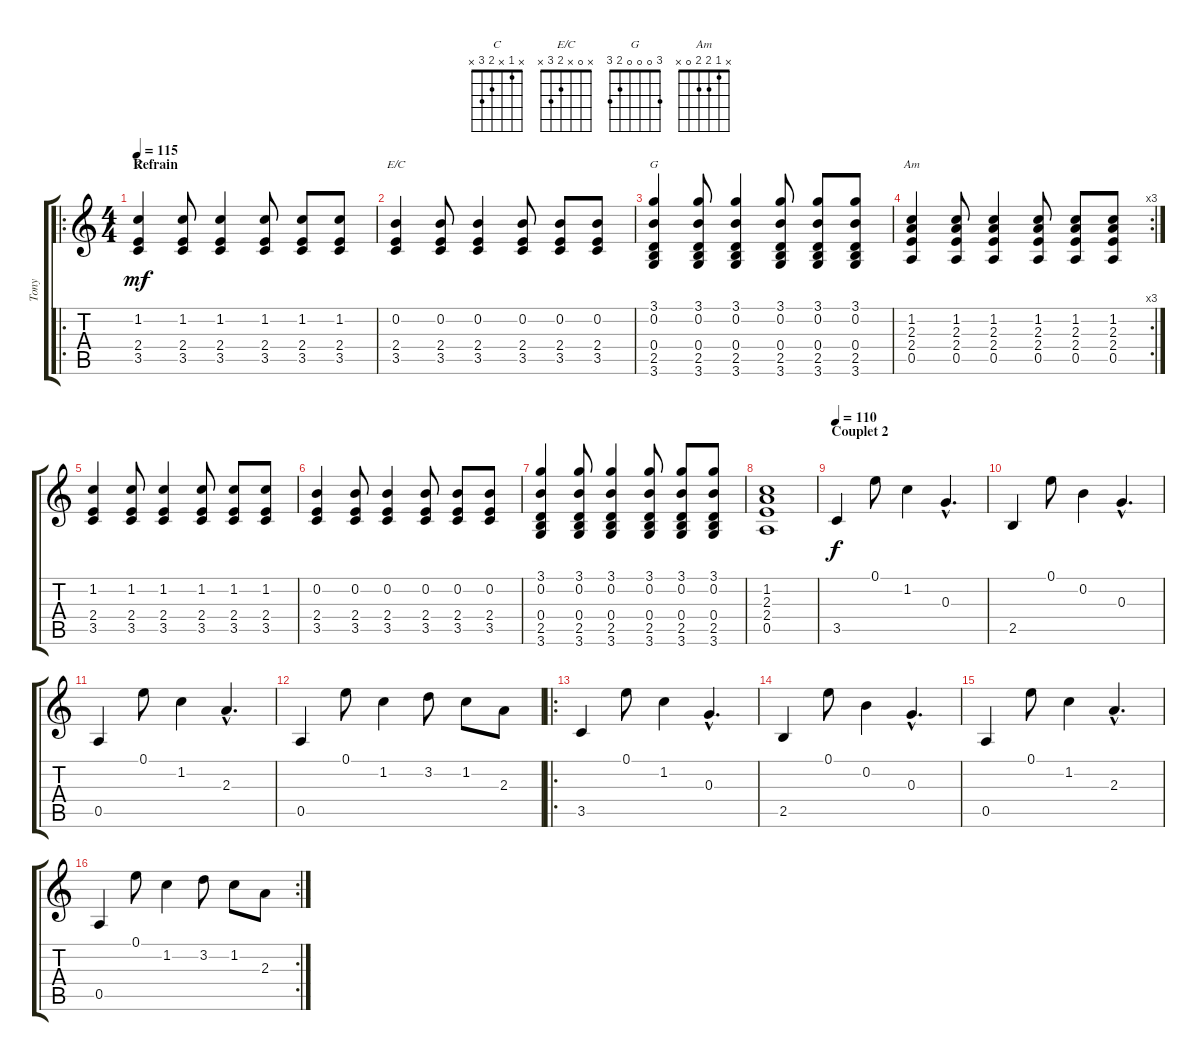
\track ("Tony" "Tony") {instrument electricguitarclean}
\staff {score tabs}
\tuning (E4 B3 G3 D3 A2 E2) {hide}
\chord ("C" x 1 x 2 3 x)
\chord ("E/C" x 0 x 2 3 x)
\chord ("G" 3 0 0 0 2 3)
\chord ("Am" x 1 2 2 0 x)
\ro
\ts (4 4)
\section ("" "Refrain")
\tempo 115
\clef g2
\ks c
(1.2 2.4 3.5).4{ch "C" dy mf} (1.2 2.4 3.5).8 (1.2 2.4 3.5).4 (1.2 2.4 3.5).8 (1.2 2.4 3.5).8 (1.2 2.4 3.5).8 |
(0.2 2.4 3.5).4{ch "E/C"} (0.2 2.4 3.5).8 (0.2 2.4 3.5).4 (0.2 2.4 3.5).8 (0.2 2.4 3.5).8 (0.2 2.4 3.5).8 |
(3.1 0.2 0.4 2.5 3.6).4{ch "G"} (3.1 0.2 0.4 2.5 3.6).8 (3.1 0.2 0.4 2.5 3.6).4 (3.1 0.2 0.4 2.5 3.6).8 (3.1 0.2 0.4 2.5 3.6).8 (3.1 0.2 0.4 2.5 3.6).8 |
\rc 3
(1.2 2.3 2.4 0.5).4{ch "Am"} (1.2 2.3 2.4 0.5).8 (1.2 2.3 2.4 0.5).4 (1.2 2.3 2.4 0.5).8 (1.2 2.3 2.4 0.5).8 (1.2 2.3 2.4 0.5).8 |
(1.2 2.4 3.5).4 (1.2 2.4 3.5).8 (1.2 2.4 3.5).4 (1.2 2.4 3.5).8 (1.2 2.4 3.5).8 (1.2 2.4 3.5).8 |
(0.2 2.4 3.5).4 (0.2 2.4 3.5).8 (0.2 2.4 3.5).4 (0.2 2.4 3.5).8 (0.2 2.4 3.5).8 (0.2 2.4 3.5).8 |
(3.1 0.2 0.4 2.5 3.6).4 (3.1 0.2 0.4 2.5 3.6).8 (3.1 0.2 0.4 2.5 3.6).4 (3.1 0.2 0.4 2.5 3.6).8 (3.1 0.2 0.4 2.5 3.6).8 (3.1 0.2 0.4 2.5 3.6).8 |
(1.2 2.3 2.4 0.5).1 |
\section ("" "Couplet 2")
\tempo 110
3.5.4{dy f} 0.1.8 1.2.4 0.3{hac}.4{d} |
2.5.4 0.1.8 0.2.4 0.3{hac}.4{d} |
0.5.4 0.1.8 1.2.4 2.3{hac}.4{d} |
0.5.4 0.1.8 1.2.4 3.2.8 1.2.8 2.3.8 |
\ro
3.5.4 0.1.8 1.2.4 0.3{hac}.4{d} |
2.5.4 0.1.8 0.2.4 0.3{hac}.4{d} |
0.5.4 0.1.8 1.2.4 2.3{hac}.4{d} |
\rc 2
0.5.4 0.1.8 1.2.4 3.2.8 1.2.8 2.3.8
